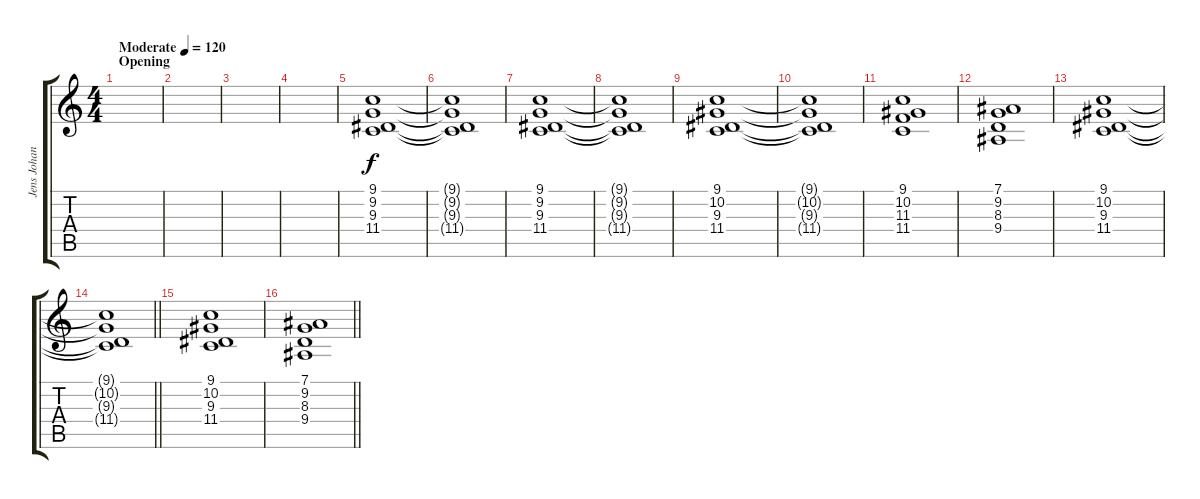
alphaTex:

\track ("Jens Johansson" "Jens Johan") {instrument choiraahs}
\staff {score tabs}
\tuning (Eb4 Bb3 Gb3 Db3 Ab2 Eb2) {hide}
\ts (4 4)
\section ("" "Opening")
\tempo (120 "Moderate")
\clef g2
\ks c
|
|
|
|
(9.1 9.2 9.3 11.4).1 |
(9.1{t} 9.2{t} 9.3{t} 11.4{t}).1 |
(9.1 9.2 9.3 11.4).1 |
(9.1{t} 9.2{t} 9.3{t} 11.4{t}).1 |
(9.1 10.2 9.3 11.4).1 |
(9.1{t} 10.2{t} 9.3{t} 11.4{t}).1 |
(9.1 10.2 11.3 11.4).1 |
(7.1 9.2 8.3 9.4).1 |
(9.1 10.2 9.3 11.4).1 |
\barLineRight lightlight
(9.1{t} 10.2{t} 9.3{t} 11.4{t}).1 |
(9.1 10.2 9.3 11.4).1 |
\barLineRight lightlight
(7.1 9.2 8.3 9.4).1
